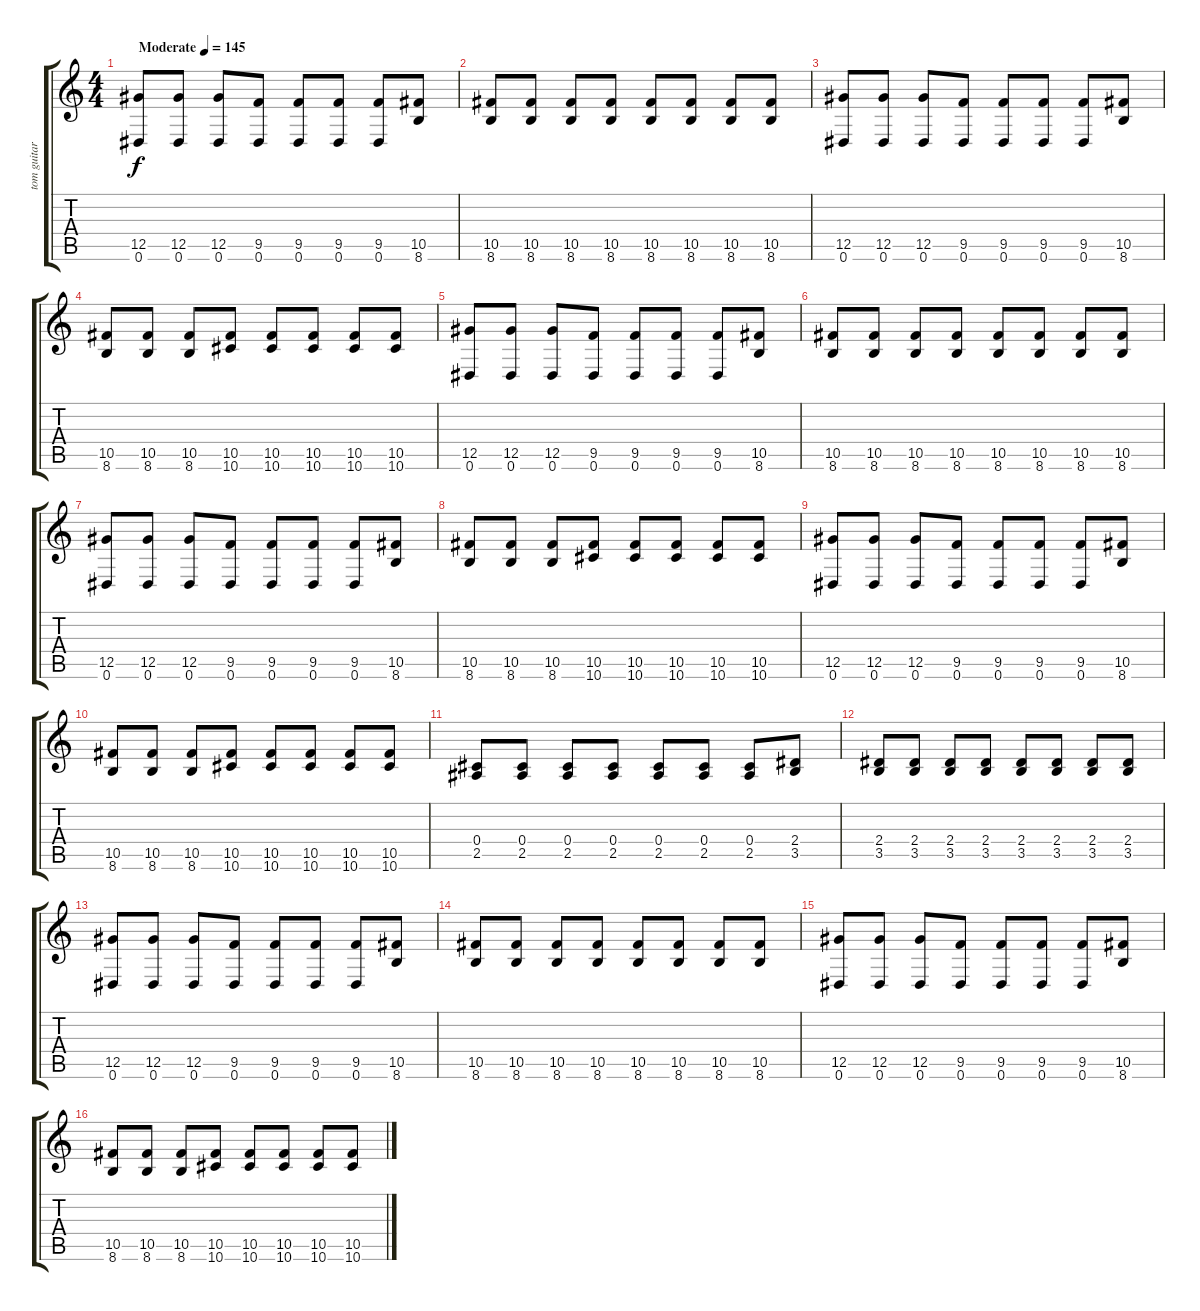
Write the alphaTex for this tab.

\track ("tom guitar overdub" "tom guitar") {instrument acousticguitarsteel}
\staff {score tabs}
\tuning (Eb4 Bb3 Gb3 Db3 Ab2 Eb2) {hide}
\ts (4 4)
\tempo (145 "Moderate")
\clef g2
\ks c
(12.5 0.6).8{dy f instrument acousticguitarsteel} (12.5 0.6).8 (12.5 0.6).8 (9.5 0.6).8 (9.5 0.6).8 (9.5 0.6).8 (9.5 0.6).8 (10.5 8.6).8 |
(10.5 8.6).8 (10.5 8.6).8 (10.5 8.6).8 (10.5 8.6).8 (10.5 8.6).8 (10.5 8.6).8 (10.5 8.6).8 (10.5 8.6).8 |
(12.5 0.6).8 (12.5 0.6).8 (12.5 0.6).8 (9.5 0.6).8 (9.5 0.6).8 (9.5 0.6).8 (9.5 0.6).8 (10.5 8.6).8 |
(10.5 8.6).8 (10.5 8.6).8 (10.5 8.6).8 (10.5 10.6).8 (10.5 10.6).8 (10.5 10.6).8 (10.5 10.6).8 (10.5 10.6).8 |
(12.5 0.6).8 (12.5 0.6).8 (12.5 0.6).8 (9.5 0.6).8 (9.5 0.6).8 (9.5 0.6).8 (9.5 0.6).8 (10.5 8.6).8 |
(10.5 8.6).8 (10.5 8.6).8 (10.5 8.6).8 (10.5 8.6).8 (10.5 8.6).8 (10.5 8.6).8 (10.5 8.6).8 (10.5 8.6).8 |
(12.5 0.6).8 (12.5 0.6).8 (12.5 0.6).8 (9.5 0.6).8 (9.5 0.6).8 (9.5 0.6).8 (9.5 0.6).8 (10.5 8.6).8 |
(10.5 8.6).8 (10.5 8.6).8 (10.5 8.6).8 (10.5 10.6).8 (10.5 10.6).8 (10.5 10.6).8 (10.5 10.6).8 (10.5 10.6).8 |
(12.5 0.6).8 (12.5 0.6).8 (12.5 0.6).8 (9.5 0.6).8 (9.5 0.6).8 (9.5 0.6).8 (9.5 0.6).8 (10.5 8.6).8 |
(10.5 8.6).8 (10.5 8.6).8 (10.5 8.6).8 (10.5 10.6).8 (10.5 10.6).8 (10.5 10.6).8 (10.5 10.6).8 (10.5 10.6).8 |
(0.4 2.5).8 (0.4 2.5).8 (0.4 2.5).8 (0.4 2.5).8 (0.4 2.5).8 (0.4 2.5).8 (0.4 2.5).8 (2.4 3.5).8 |
(2.4 3.5).8 (2.4 3.5).8 (2.4 3.5).8 (2.4 3.5).8 (2.4 3.5).8 (2.4 3.5).8 (2.4 3.5).8 (2.4 3.5).8 |
(12.5 0.6).8 (12.5 0.6).8 (12.5 0.6).8 (9.5 0.6).8 (9.5 0.6).8 (9.5 0.6).8 (9.5 0.6).8 (10.5 8.6).8 |
(10.5 8.6).8 (10.5 8.6).8 (10.5 8.6).8 (10.5 8.6).8 (10.5 8.6).8 (10.5 8.6).8 (10.5 8.6).8 (10.5 8.6).8 |
(12.5 0.6).8 (12.5 0.6).8 (12.5 0.6).8 (9.5 0.6).8 (9.5 0.6).8 (9.5 0.6).8 (9.5 0.6).8 (10.5 8.6).8 |
(10.5 8.6).8 (10.5 8.6).8 (10.5 8.6).8 (10.5 10.6).8 (10.5 10.6).8 (10.5 10.6).8 (10.5 10.6).8 (10.5 10.6).8
